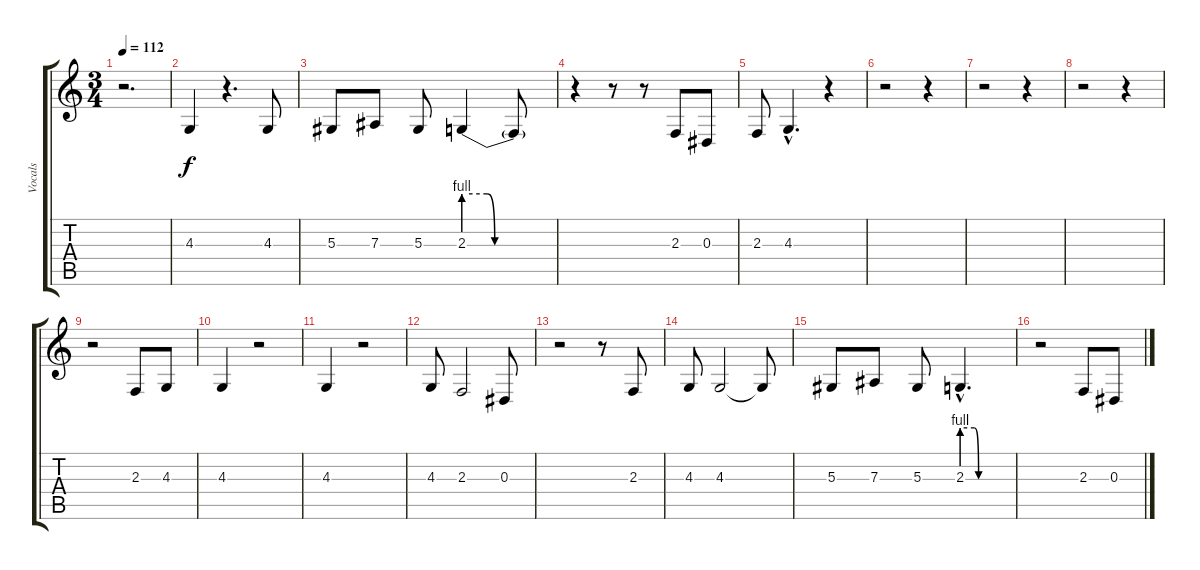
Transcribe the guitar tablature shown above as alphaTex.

\track ("Vocals" "Vocals") {instrument reedorgan}
\staff {score tabs}
\tuning (C4 G3 Eb3 Bb2 F2 C2) {hide}
\ts (3 4)
\tempo 112
\clef g2
\ks c
r.2{d dy f} |
4.3.4 r.4{d} 4.3.8 |
5.3.8 7.3.8 5.3.8 2.3{be (custom 0 4 15 4 20 0 40 0 60 0)}.4 2.3{t}.8 |
r.4 r.8 r.8 2.3.8 0.3.8 |
2.3.8 4.3{hac}.4{d} r.4 |
r.2 r.4 |
r.2 r.4 |
r.2 r.4 |
r.2 2.3.8 4.3.8 |
4.3.4 r.2 |
4.3.4 r.2 |
4.3.8 2.3.2 0.3.8 |
r.2 r.8 2.3.8 |
4.3.8 4.3.2 4.3{t}.8 |
5.3.8 7.3.8 5.3.8 2.3{be (custom 0 4 15 4 20 0 40 0 60 0) hac}.4{d} |
r.2 2.3.8 0.3.8
